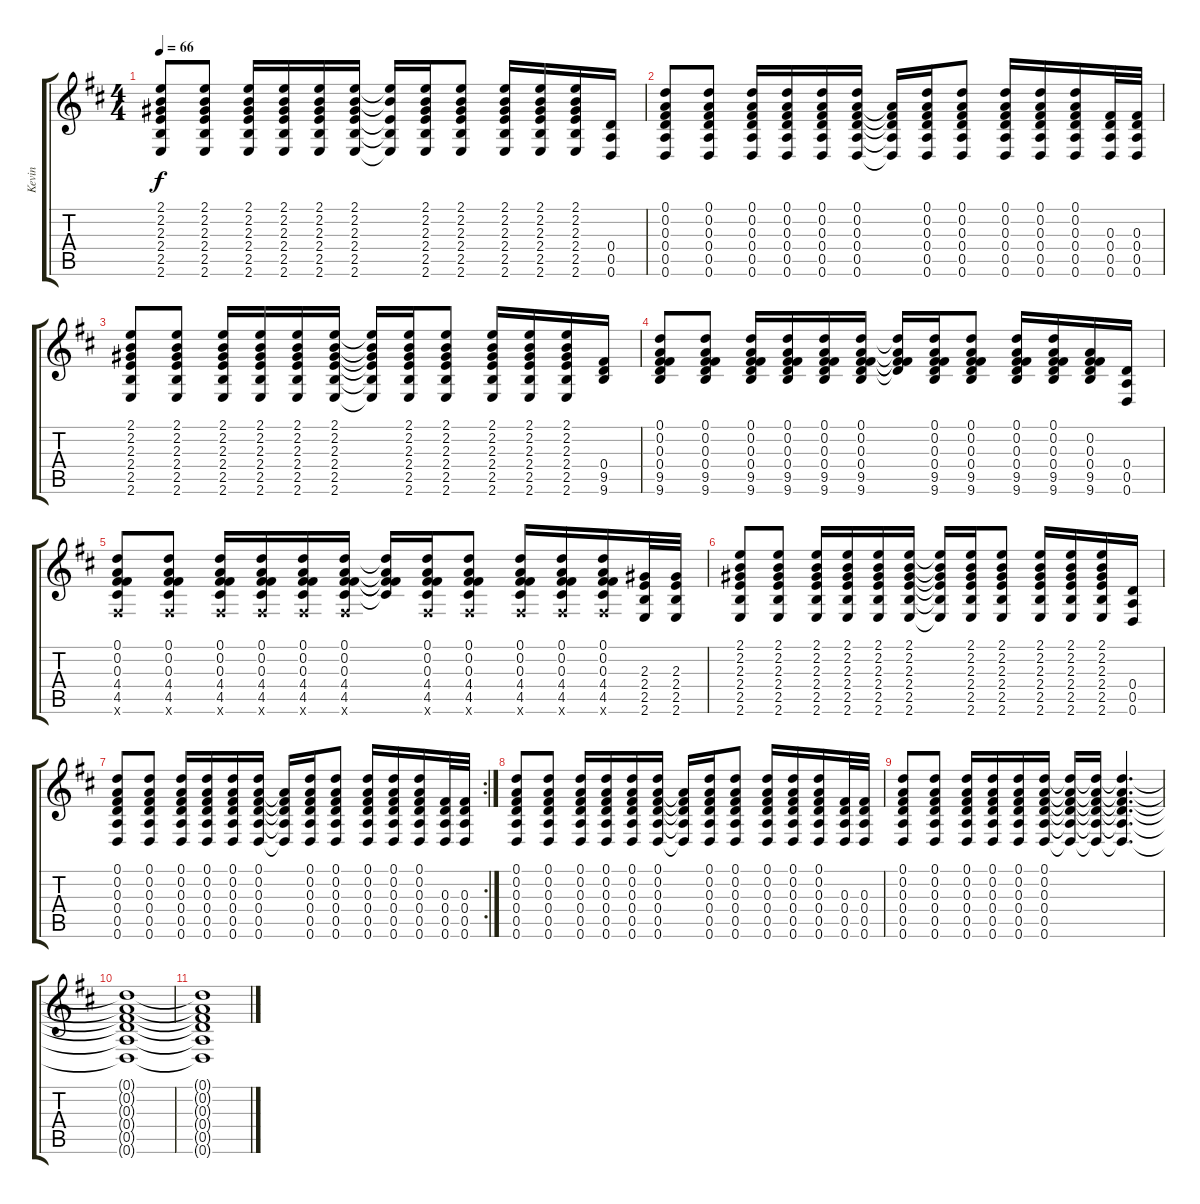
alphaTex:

\track ("Kevin" "Kevin") {instrument distortionguitar}
\staff {score tabs}
\tuning (D4 A3 Gb3 D3 A2 D2) {hide}
\ts (4 4)
\tempo 66
\clef g2
\ks d
(2.1 2.2 2.3 2.4 2.5 2.6).8{dy f} (2.1 2.2 2.3 2.4 2.5 2.6).8 (2.1 2.2 2.3 2.4 2.5 2.6).16 (2.1 2.2 2.3 2.4 2.5 2.6).16 (2.1 2.2 2.3 2.4 2.5 2.6).16 (2.1 2.2 2.3 2.4 2.5 2.6).16 (2.1{t} 2.2{t} 2.4{t} 2.5{t} 2.6{t}).16 (2.1 2.2 2.3 2.4 2.5 2.6).16 (2.1 2.2 2.3 2.4 2.5 2.6).8 (2.1 2.2 2.3 2.4 2.5 2.6).16 (2.1 2.2 2.3 2.4 2.5 2.6).16 (2.1 2.2 2.3 2.4 2.5 2.6).16 (0.4 0.5 0.6).16 |
(0.1 0.2 0.3 0.4 0.5 0.6).8 (0.1 0.2 0.3 0.4 0.5 0.6).8 (0.1 0.2 0.3 0.4 0.5 0.6).16 (0.1 0.2 0.3 0.4 0.5 0.6).16 (0.1 0.2 0.3 0.4 0.5 0.6).16 (0.1 0.2 0.3 0.4 0.5 0.6).16 (0.2{t} 0.3{t} 0.4{t} 0.5{t} 0.6{t}).16 (0.1 0.2 0.3 0.4 0.5 0.6).16 (0.1 0.2 0.3 0.4 0.5 0.6).8 (0.1 0.2 0.3 0.4 0.5 0.6).16 (0.1 0.2 0.3 0.4 0.5 0.6).16 (0.1 0.2 0.3 0.4 0.5 0.6).16 (0.3 0.4 0.5 0.6).32 (0.3 0.4 0.5 0.6).32 |
(2.1 2.2 2.3 2.4 2.5 2.6).8 (2.1 2.2 2.3 2.4 2.5 2.6).8 (2.1 2.2 2.3 2.4 2.5 2.6).16 (2.1 2.2 2.3 2.4 2.5 2.6).16 (2.1 2.2 2.3 2.4 2.5 2.6).16 (2.1 2.2 2.3 2.4 2.5 2.6).16 (2.1{t} 2.2{t} 2.3{t} 2.4{t} 2.5{t} 2.6{t}).16 (2.1 2.2 2.3 2.4 2.5 2.6).16 (2.1 2.2 2.3 2.4 2.5 2.6).8 (2.1 2.2 2.3 2.4 2.5 2.6).16 (2.1 2.2 2.3 2.4 2.5 2.6).16 (2.1 2.2 2.3 2.4 2.5 2.6).16 (0.4 9.5 9.6).16 |
(0.1 0.2 0.3 0.4 9.5 9.6).8 (0.1 0.2 0.3 0.4 9.5 9.6).8 (0.1 0.2 0.3 0.4 9.5 9.6).16 (0.1 0.2 0.3 0.4 9.5 9.6).16 (0.1 0.2 0.3 0.4 9.5 9.6).16 (0.1 0.2 0.3 0.4 9.5 9.6).16 (0.1{t} 0.2{t} 0.3{t} 0.4{t} 9.5{t}).16 (0.1 0.2 0.3 0.4 9.5 9.6).16 (0.1 0.2 0.3 0.4 9.5 9.6).8 (0.1 0.2 0.3 0.4 9.5 9.6).16 (0.1 0.2 0.3 0.4 9.5 9.6).16 (0.2 0.3 0.4 9.5 9.6).16 (0.4 0.5 0.6).16 |
(0.1 0.2 0.3 4.4 4.5 4.6{x}).8 (0.1 0.2 0.3 4.4 4.5 4.6{x}).8 (0.1 0.2 0.3 4.4 4.5 4.6{x}).16 (0.1 0.2 0.3 4.4 4.5 4.6{x}).16 (0.1 0.2 0.3 4.4 4.5 4.6{x}).16 (0.1 0.2 0.3 4.4 4.5 4.6{x}).16 (0.1{t} 0.2{t} 0.3{t} 4.4{t} 4.5{t}).16 (0.1 0.2 0.3 4.4 4.5 4.6{x}).16 (0.1 0.2 0.3 4.4 4.5 4.6{x}).8 (0.1 0.2 0.3 4.4 4.5 4.6{x}).16 (0.1 0.2 0.3 4.4 4.5 4.6{x}).16 (0.1 0.2 0.3 4.4 4.5 4.6{x}).16 (2.3 2.4 2.5 2.6).32 (2.3 2.4 2.5 2.6).32 |
(2.1 2.2 2.3 2.4 2.5 2.6).8 (2.1 2.2 2.3 2.4 2.5 2.6).8 (2.1 2.2 2.3 2.4 2.5 2.6).16 (2.1 2.2 2.3 2.4 2.5 2.6).16 (2.1 2.2 2.3 2.4 2.5 2.6).16 (2.1 2.2 2.3 2.4 2.5 2.6).16 (2.1{t} 2.2{t} 2.3{t} 2.4{t} 2.5{t} 2.6{t}).16 (2.1 2.2 2.3 2.4 2.5 2.6).16 (2.1 2.2 2.3 2.4 2.5 2.6).8 (2.1 2.2 2.3 2.4 2.5 2.6).16 (2.1 2.2 2.3 2.4 2.5 2.6).16 (2.1 2.2 2.3 2.4 2.5 2.6).16 (0.4 0.5 0.6).16 |
\rc 2
(0.1 0.2 0.3 0.4 0.5 0.6).8 (0.1 0.2 0.3 0.4 0.5 0.6).8 (0.1 0.2 0.3 0.4 0.5 0.6).16 (0.1 0.2 0.3 0.4 0.5 0.6).16 (0.1 0.2 0.3 0.4 0.5 0.6).16 (0.1 0.2 0.3 0.4 0.5 0.6).16 (0.2{t} 0.3{t} 0.4{t} 0.5{t} 0.6{t}).16 (0.1 0.2 0.3 0.4 0.5 0.6).16 (0.1 0.2 0.3 0.4 0.5 0.6).8 (0.1 0.2 0.3 0.4 0.5 0.6).16 (0.1 0.2 0.3 0.4 0.5 0.6).16 (0.1 0.2 0.3 0.4 0.5 0.6).16 (0.3 0.4 0.5 0.6).32 (0.3 0.4 0.5 0.6).32 |
(0.1 0.2 0.3 0.4 0.5 0.6).8 (0.1 0.2 0.3 0.4 0.5 0.6).8 (0.1 0.2 0.3 0.4 0.5 0.6).16 (0.1 0.2 0.3 0.4 0.5 0.6).16 (0.1 0.2 0.3 0.4 0.5 0.6).16 (0.1 0.2 0.3 0.4 0.5 0.6).16 (0.2{t} 0.3{t} 0.4{t} 0.5{t} 0.6{t}).16 (0.1 0.2 0.3 0.4 0.5 0.6).16 (0.1 0.2 0.3 0.4 0.5 0.6).8 (0.1 0.2 0.3 0.4 0.5 0.6).16 (0.1 0.2 0.3 0.4 0.5 0.6).16 (0.1 0.2 0.3 0.4 0.5 0.6).16 (0.3 0.4 0.5 0.6).32 (0.3 0.4 0.5 0.6).32 |
(0.1 0.2 0.3 0.4 0.5 0.6).8 (0.1 0.2 0.3 0.4 0.5 0.6).8 (0.1 0.2 0.3 0.4 0.5 0.6).16 (0.1 0.2 0.3 0.4 0.5 0.6).16 (0.1 0.2 0.3 0.4 0.5 0.6).16 (0.1 0.2 0.3 0.4 0.5 0.6).16 (0.1{t} 0.2{t} 0.3{t} 0.4{t} 0.5{t} 0.6{t}).16 (0.1{t} 0.2{t} 0.3{t} 0.4{t} 0.5{t} 0.6{t}).16 (0.1{t} 0.2{t} 0.3{t} 0.4{t} 0.5{t} 0.6{t}).4{d} |
(0.1{t} 0.2{t} 0.3{t} 0.4{t} 0.5{t} 0.6{t}).1 |
(0.1{t} 0.2{t} 0.3{t} 0.4{t} 0.5{t} 0.6{t}).1
